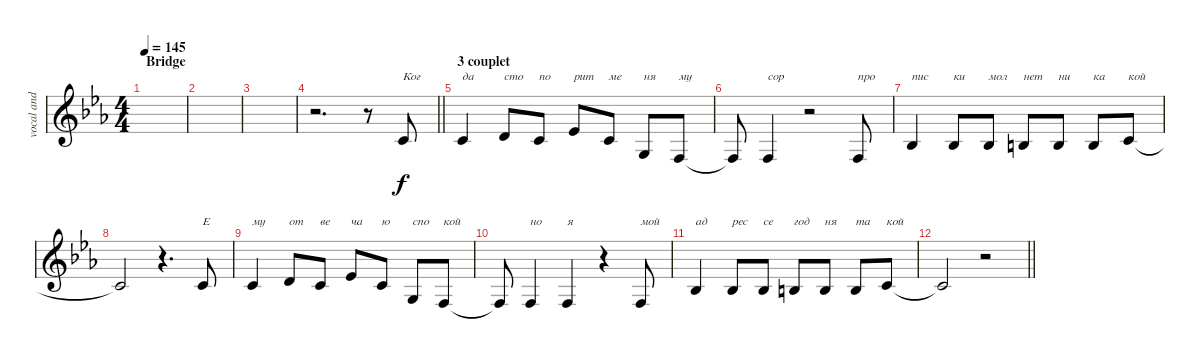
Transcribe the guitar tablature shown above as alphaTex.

\track ("vocal and back-vocal" "vocal and ") {instrument brasssection}
\staff {score}
\tuning (E4 B3 G3 D3 A2 E2) {hide}
\ts (4 4)
\section ("" "Bridge")
\tempo 145
\clef g2
\ks cminor
|
|
|
\barLineRight lightlight
r.2{d} r.8 5.3.8{txt "Ког"} |
\section ("" "3 couplet")
5.3.4{txt "да"} 7.3.8{txt "сто"} 5.3.8{txt "по"} 8.3.8{txt "рит"} 5.3.8{txt "ме"} 5.4.8{txt "ня"} 3.4.8{txt "му"} |
3.4{t}.8 3.4.4{txt "сор"} r.2 3.4.8{txt "про"} |
3.3.4{txt "пис"} 3.3.8{txt "ки"} 3.3.8{txt "мол"} 4.3.8{txt "нет"} 4.3.8{txt "ни"} 4.3.8{txt "ка"} 5.3.8{txt "кой"} |
5.3{t}.2 r.4{d} 5.3.8{txt "Е"} |
5.3.4{txt "му"} 7.3.8{txt "от"} 5.3.8{txt "ве"} 8.3.8{txt "ча"} 5.3.8{txt "ю"} 5.4.8{txt "спо"} 3.4.8{txt "кой"} |
3.4{t}.8 3.4.4{txt "но"} 3.4.4{txt "я"} r.4 3.4.8{txt "мой"} |
3.3.4{txt "ад"} 3.3.8{txt "рес"} 3.3.8{txt "се"} 4.3.8{txt "год"} 4.3.8{txt "ня"} 4.3.8{txt "та"} 5.3.8{txt "кой"} |
\barLineRight lightlight
5.3{t}.2 r.2
